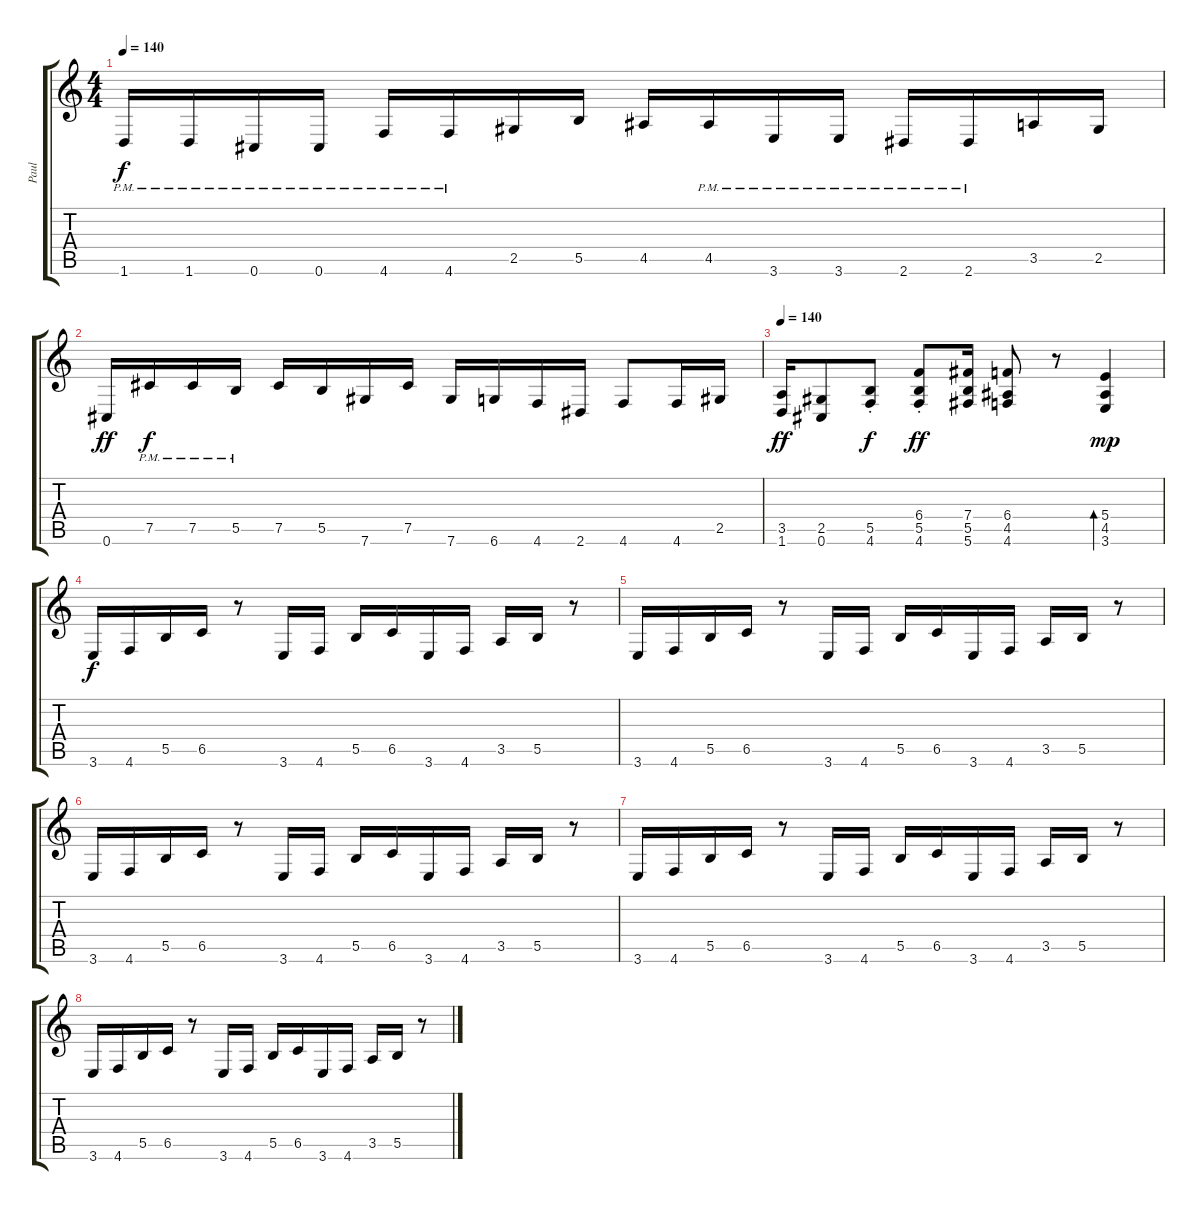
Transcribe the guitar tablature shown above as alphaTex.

\track ("Paul" "Paul") {instrument distortionguitar}
\staff {score tabs}
\tuning (Db4 Ab3 E3 B2 Gb2 Db2) {hide}
\ts (4 4)
\tempo 140
\clef g2
\ks c
1.6{pm}.16{dy f} 1.6{pm}.16 0.6{pm}.16 0.6{pm}.16 4.6{pm}.16 4.6{pm}.16 2.5.16 5.5.16 4.5.16 4.5{pm}.16 3.6{pm}.16 3.6{pm}.16 2.6{pm}.16 2.6{pm}.16 3.5.16 2.5.16 |
0.6.16{dy ff} 7.5{pm}.16{dy f} 7.5{pm}.16 5.5{pm}.16 7.5.16 5.5.16 7.6.16 7.5.16 7.6.16 6.6.16 4.6.16 2.6.16 4.6.8 4.6.16 2.5.16 |
\tempo 140
(3.5 1.6).16{dy ff} (2.5 0.6).8 (5.5{st} 4.6{st}).8{dy f} (6.4 5.5{st} 4.6).8{dy ff} (7.4 5.5 5.6).16 (6.4 4.5 4.6).8 r.8 (5.4 4.5 3.6).4{bd 240 dy mp} |
3.6.16{dy f} 4.6.16 5.5.16 6.5.16 r.8 3.6.16 4.6.16 5.5.16 6.5.16 3.6.16 4.6.16 3.5.16 5.5.16 r.8 |
3.6.16 4.6.16 5.5.16 6.5.16 r.8 3.6.16 4.6.16 5.5.16 6.5.16 3.6.16 4.6.16 3.5.16 5.5.16 r.8 |
3.6.16 4.6.16 5.5.16 6.5.16 r.8 3.6.16 4.6.16 5.5.16 6.5.16 3.6.16 4.6.16 3.5.16 5.5.16 r.8 |
3.6.16 4.6.16 5.5.16 6.5.16 r.8 3.6.16 4.6.16 5.5.16 6.5.16 3.6.16 4.6.16 3.5.16 5.5.16 r.8 |
3.6.16 4.6.16 5.5.16 6.5.16 r.8 3.6.16 4.6.16 5.5.16 6.5.16 3.6.16 4.6.16 3.5.16 5.5.16 r.8
